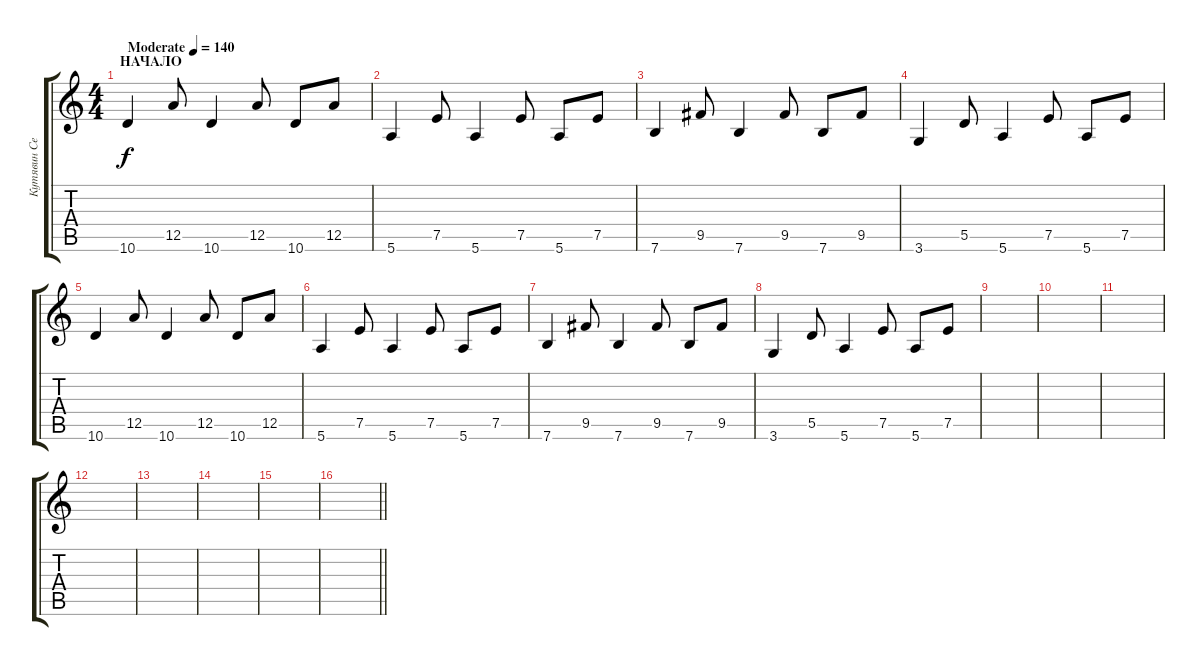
\track ("Кутявин Сергей" "Кутявин Се") {instrument acousticguitarsteel}
\staff {score tabs}
\tuning (E4 B3 G3 D3 A2 E2) {hide}
\ts (4 4)
\section ("" "НАЧАЛО")
\tempo (140 "Moderate")
\clef g2
\ks c
10.6.4{dy f instrument acousticguitarsteel} 12.5.8 10.6.4 12.5.8 10.6.8 12.5.8 |
5.6.4 7.5.8 5.6.4 7.5.8 5.6.8 7.5.8 |
7.6.4 9.5.8 7.6.4 9.5.8 7.6.8 9.5.8 |
3.6.4 5.5.8 5.6.4 7.5.8 5.6.8 7.5.8 |
10.6.4 12.5.8 10.6.4 12.5.8 10.6.8 12.5.8 |
5.6.4 7.5.8 5.6.4 7.5.8 5.6.8 7.5.8 |
7.6.4 9.5.8 7.6.4 9.5.8 7.6.8 9.5.8 |
3.6.4 5.5.8 5.6.4 7.5.8 5.6.8 7.5.8 |
|
|
|
|
|
|
|
\barLineRight lightlight
